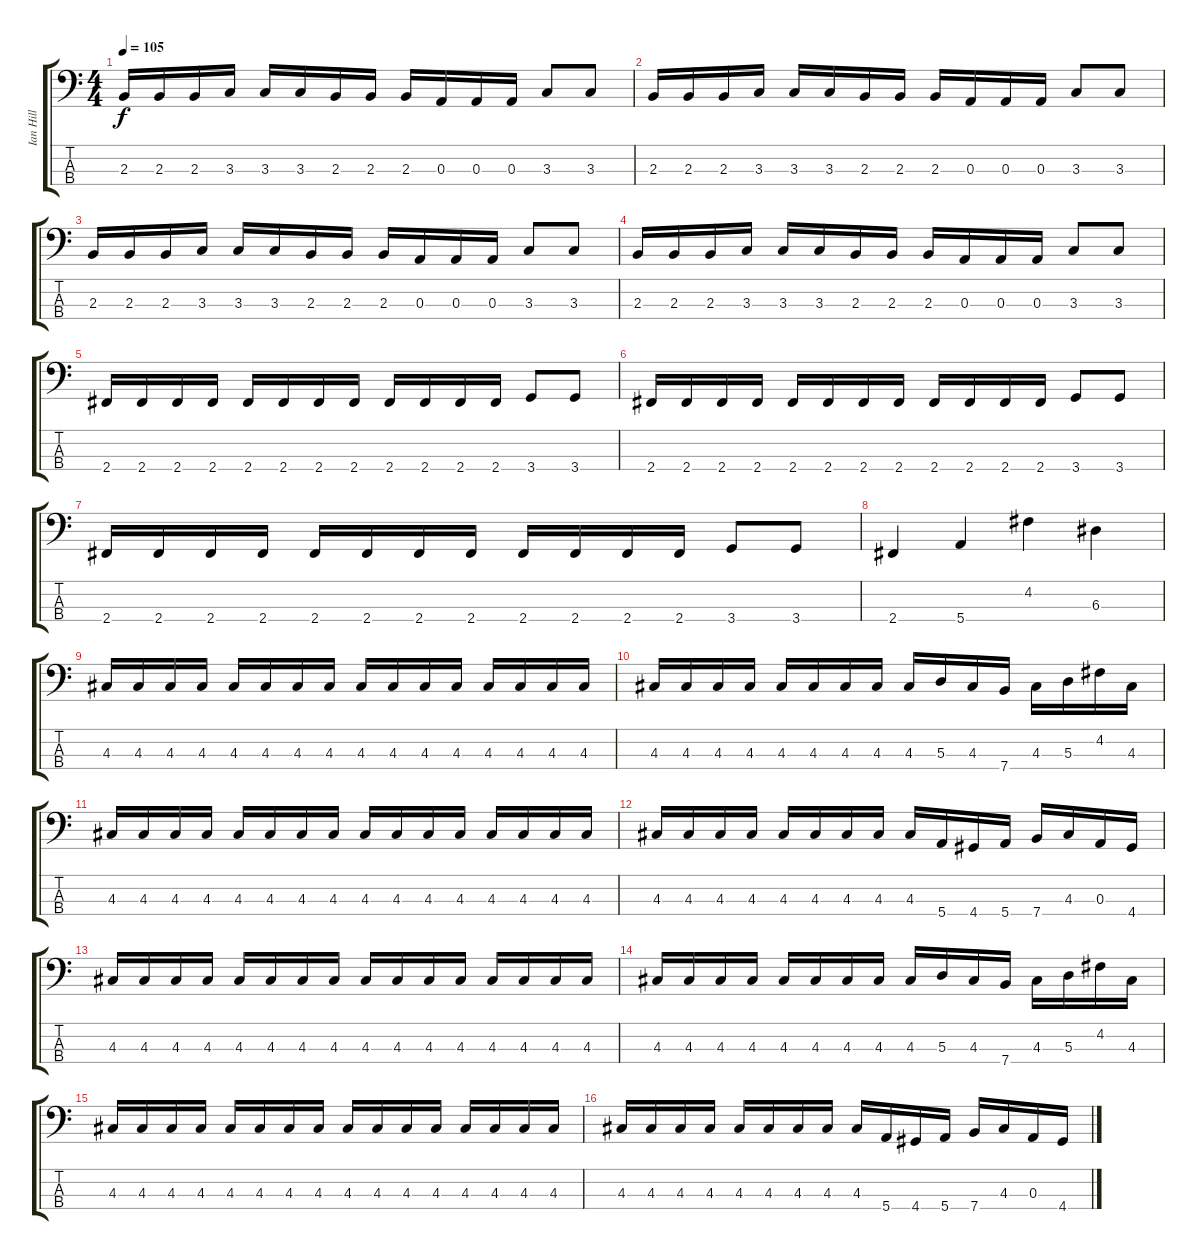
\track ("Ian Hill" "Ian Hill") {instrument electricbasspick}
\staff {score tabs}
\tuning (G2 D2 A1 E1) {hide}
\ts (4 4)
\tempo 105
\clef f4
\ks c
2.3.16{dy f} 2.3.16 2.3.16 3.3.16 3.3.16 3.3.16 2.3.16 2.3.16 2.3.16 0.3.16 0.3.16 0.3.16 3.3.8 3.3.8 |
2.3.16 2.3.16 2.3.16 3.3.16 3.3.16 3.3.16 2.3.16 2.3.16 2.3.16 0.3.16 0.3.16 0.3.16 3.3.8 3.3.8 |
2.3.16 2.3.16 2.3.16 3.3.16 3.3.16 3.3.16 2.3.16 2.3.16 2.3.16 0.3.16 0.3.16 0.3.16 3.3.8 3.3.8 |
2.3.16 2.3.16 2.3.16 3.3.16 3.3.16 3.3.16 2.3.16 2.3.16 2.3.16 0.3.16 0.3.16 0.3.16 3.3.8 3.3.8 |
2.4.16 2.4.16 2.4.16 2.4.16 2.4.16 2.4.16 2.4.16 2.4.16 2.4.16 2.4.16 2.4.16 2.4.16 3.4.8 3.4.8 |
2.4.16 2.4.16 2.4.16 2.4.16 2.4.16 2.4.16 2.4.16 2.4.16 2.4.16 2.4.16 2.4.16 2.4.16 3.4.8 3.4.8 |
2.4.16 2.4.16 2.4.16 2.4.16 2.4.16 2.4.16 2.4.16 2.4.16 2.4.16 2.4.16 2.4.16 2.4.16 3.4.8 3.4.8 |
2.4.4 5.4.4 4.2.4 6.3.4 |
4.3.16 4.3.16 4.3.16 4.3.16 4.3.16 4.3.16 4.3.16 4.3.16 4.3.16 4.3.16 4.3.16 4.3.16 4.3.16 4.3.16 4.3.16 4.3.16 |
4.3.16 4.3.16 4.3.16 4.3.16 4.3.16 4.3.16 4.3.16 4.3.16 4.3.16 5.3.16 4.3.16 7.4.16 4.3.16 5.3.16 4.2.16 4.3.16 |
4.3.16 4.3.16 4.3.16 4.3.16 4.3.16 4.3.16 4.3.16 4.3.16 4.3.16 4.3.16 4.3.16 4.3.16 4.3.16 4.3.16 4.3.16 4.3.16 |
4.3.16 4.3.16 4.3.16 4.3.16 4.3.16 4.3.16 4.3.16 4.3.16 4.3.16 5.4.16 4.4.16 5.4.16 7.4.16 4.3.16 0.3.16 4.4.16 |
4.3.16 4.3.16 4.3.16 4.3.16 4.3.16 4.3.16 4.3.16 4.3.16 4.3.16 4.3.16 4.3.16 4.3.16 4.3.16 4.3.16 4.3.16 4.3.16 |
4.3.16 4.3.16 4.3.16 4.3.16 4.3.16 4.3.16 4.3.16 4.3.16 4.3.16 5.3.16 4.3.16 7.4.16 4.3.16 5.3.16 4.2.16 4.3.16 |
4.3.16 4.3.16 4.3.16 4.3.16 4.3.16 4.3.16 4.3.16 4.3.16 4.3.16 4.3.16 4.3.16 4.3.16 4.3.16 4.3.16 4.3.16 4.3.16 |
4.3.16 4.3.16 4.3.16 4.3.16 4.3.16 4.3.16 4.3.16 4.3.16 4.3.16 5.4.16 4.4.16 5.4.16 7.4.16 4.3.16 0.3.16 4.4.16
